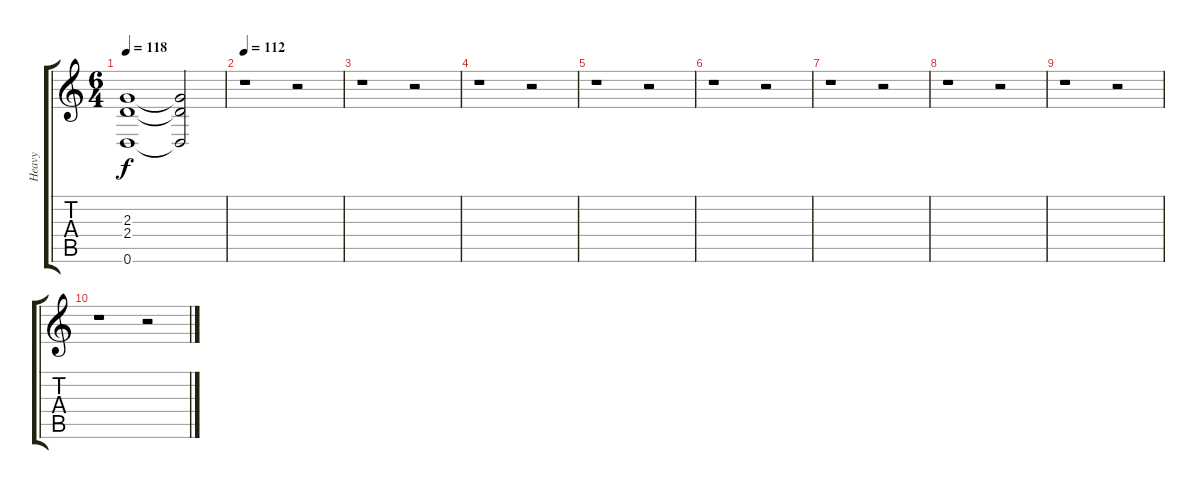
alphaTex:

\track ("Heavy" "Heavy") {instrument overdrivenguitar}
\staff {score tabs}
\tuning (D4 A3 F3 C3 G2 D2) {hide}
\ts (6 4)
\tempo 118
\clef g2
\ks c
(2.3{t} 2.4{t} 0.6).1{dy f} (2.3{t} 2.4{t} 0.6{t}).2 |
\tempo 112
r.1 r.2 |
r.1 r.2 |
r.1 r.2 |
r.1 r.2 |
r.1 r.2 |
r.1 r.2 |
r.1 r.2 |
r.1 r.2 |
r.1 r.2
